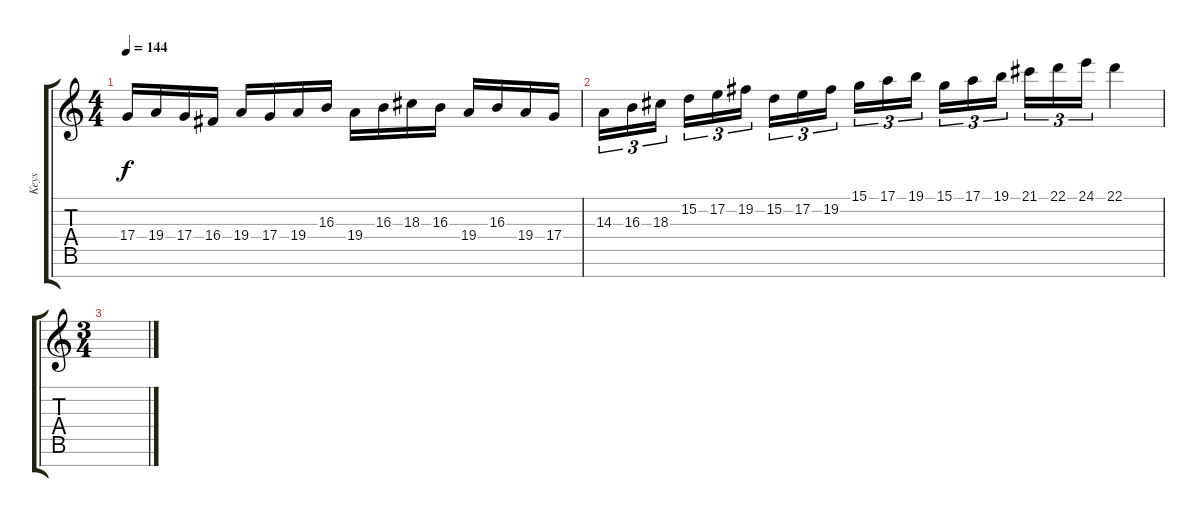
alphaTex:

\track ("Keys" "Keys") {instrument clavinet}
\staff {score tabs}
\tuning (E4 B3 G3 D3 A2 E2 B1) {hide}
\ts (4 4)
\tempo 144
\clef g2
\ks c
17.4.16{dy f} 19.4.16 17.4.16 16.4.16 19.4.16 17.4.16 19.4.16 16.3.16 19.4.16 16.3.16 18.3.16 16.3.16 19.4.16 16.3.16 19.4.16 17.4.16 |
14.3.16{tu (3 2)} 16.3.16{tu (3 2)} 18.3.16{tu (3 2)} 15.2.16{tu (3 2)} 17.2.16{tu (3 2)} 19.2.16{tu (3 2)} 15.2.16{tu (3 2)} 17.2.16{tu (3 2)} 19.2.16{tu (3 2)} 15.1.16{tu (3 2)} 17.1.16{tu (3 2)} 19.1.16{tu (3 2)} 15.1.16{tu (3 2)} 17.1.16{tu (3 2)} 19.1.16{tu (3 2)} 21.1.16{tu (3 2)} 22.1.16{tu (3 2)} 24.1.16{tu (3 2)} 22.1.4 |
\ts (3 4)
